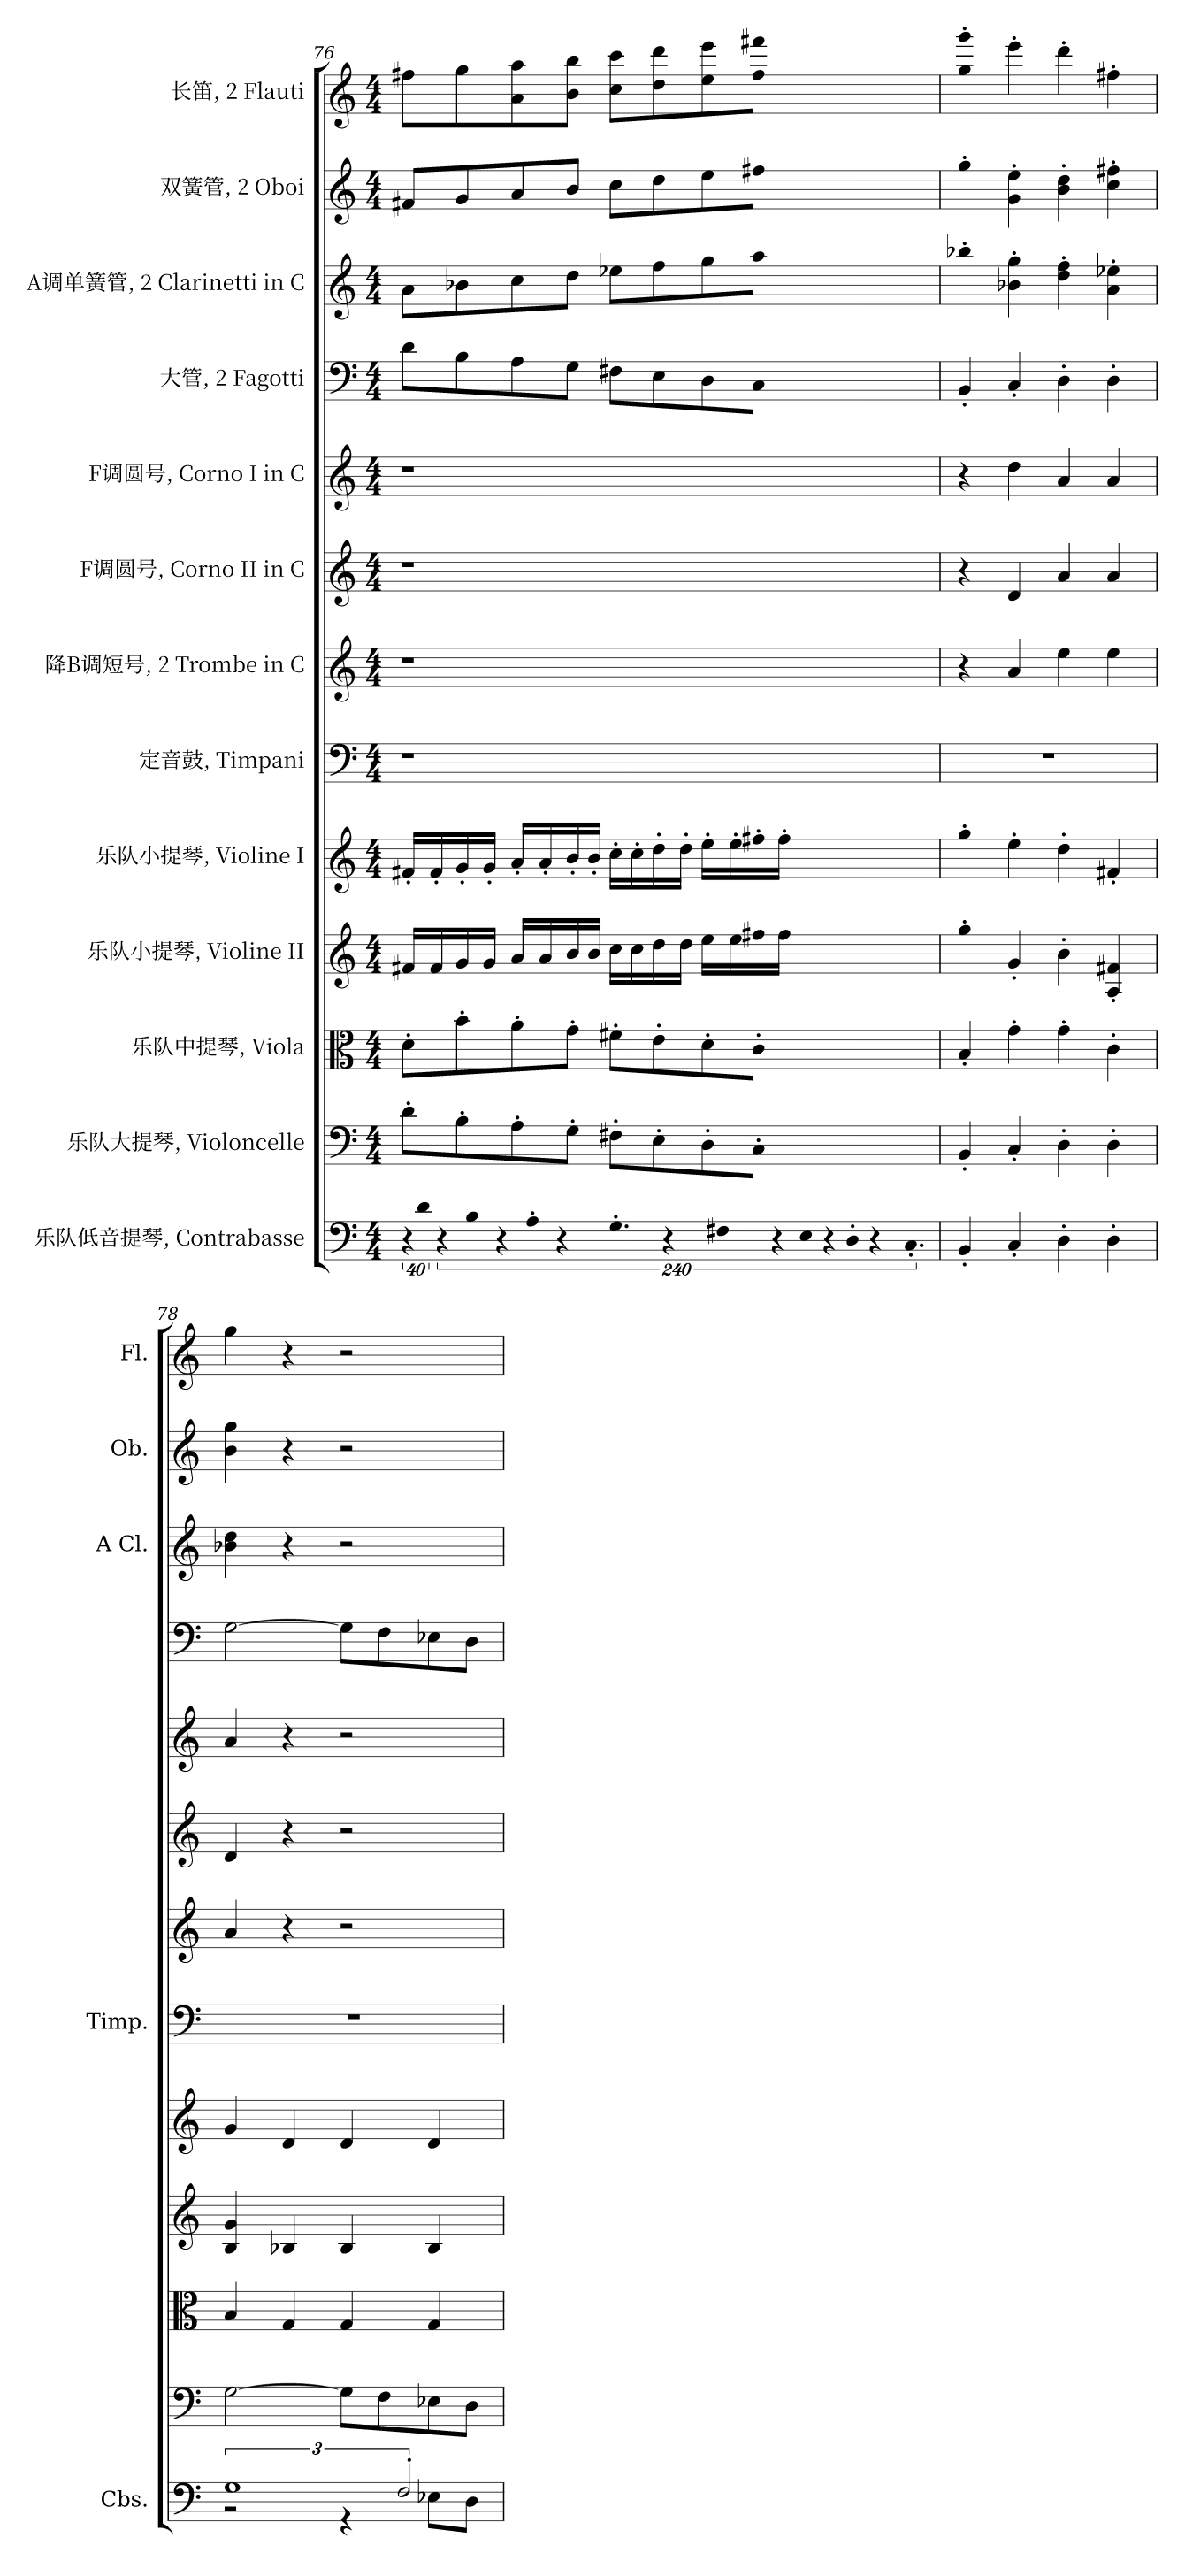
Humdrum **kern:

**kern	**kern	**kern	**kern	**kern	**kern	**kern	**kern	**kern	**kern	**kern	**kern	**kern
*part13	*part12	*part11	*part10	*part9	*part8	*part7	*part6	*part5	*part4	*part3	*part2	*part1
*staff13	*staff12	*staff11	*staff10	*staff9	*staff8	*staff7	*staff6	*staff5	*staff4	*staff3	*staff2	*staff1
*I"乐队低音提琴, Contrabasse	*I"乐队大提琴, Violoncelle	*I"乐队中提琴, Viola	*I"乐队小提琴, Violine II	*I"乐队小提琴, Violine I	*I"定音鼓, Timpani	*I"降B调短号, 2 Trombe in C	*I"F调圆号, Corno II in C	*I"F调圆号, Corno I in C	*I"大管, 2 Fagotti	*I"A调单簧管, 2 Clarinetti in C	*I"双簧管, 2 Oboi	*I"长笛, 2 Flauti
*I'Cbs.	*	*	*	*	*I'Timp.	*	*	*	*	*I'A Cl.	*I'Ob.	*I'Fl.
*clefF4	*clefF4	*clefC3	*clefG2	*clefG2	*clefF4	*clefG2	*clefG2	*clefG2	*clefF4	*clefG2	*clefG2	*clefG2
*ITrd7c12	*	*	*	*	*	*ITrd1c2	*ITrd4c7	*ITrd4c7	*	*ITrd1c2	*	*
*k[]	*k[]	*k[]	*k[]	*k[]	*k[]	*k[b-e-]	*k[b-]	*k[b-]	*k[]	*k[b-e-]	*k[]	*k[]
*M4/4	*M4/4	*M4/4	*M4/4	*M4/4	*M4/4	*M4/4	*M4/4	*M4/4	*M4/4	*M4/4	*M4/4	*M4/4
=76	=76	=76	=76	=76	=76	=76	=76	=76	=76	=76	=76	=76
!LO:N:vis=32	!	!	!	!	!	!	!	!	!	!	!	!
640%23r	8d'\L	8d'\L	16f#X/LL	16f#X'/LL	1r	1r	1r	1r	8d\L	8g\L	8f#X/L	8ff#X\L
!LO:N:vis=32	!	!	!	!	!	!	!	!	!	!	!	!
640%23D\	.	.	.	.	.	.	.	.	.	.	.	.
.	.	.	16f#/	16f#'/	.	.	.	.	.	.	.	.
!LO:N:vis=16	!	!	!	!	!	!	!	!	!	!	!	!
1920%137r	.	.	.	.	.	.	.	.	.	.	.	.
.	8B'\	8b'\	16g/	16g'/	.	.	.	.	8B\	8a-X\	8g/	8gg\
!LO:N:vis=16	!	!	!	!	!	!	!	!	!	!	!	!
1920%137BB\	.	.	.	.	.	.	.	.	.	.	.	.
.	.	.	16g/JJ	16g'/JJ	.	.	.	.	.	.	.	.
!LO:N:vis=16	!	!	!	!	!	!	!	!	!	!	!	!
1920%137r	.	.	.	.	.	.	.	.	.	.	.	.
.	8A'\	8a'\	16a/LL	16a'/LL	.	.	.	.	8A\	8b-\	8a/	8a\ 8aa\
!LO:N:vis=16	!	!	!	!	!	!	!	!	!	!	!	!
1920%137AA'\	.	.	.	.	.	.	.	.	.	.	.	.
.	.	.	16a/	16a'/	.	.	.	.	.	.	.	.
!LO:N:vis=32	!	!	!	!	!	!	!	!	!	!	!	!
640%23r	.	.	.	.	.	.	.	.	.	.	.	.
.	8G'\J	8g'\J	16b/	16b'/	.	.	.	.	8G\J	8cc\J	8b/J	8b\ 8bb\J
!LO:N:vis=16.	!	!	!	!	!	!	!	!	!	!	!	!
960%103GG'\	.	.	.	.	.	.	.	.	.	.	.	.
.	.	.	16b/JJ	16b'/JJ	.	.	.	.	.	.	.	.
.	8F#X'\L	8f#X'\L	16cc\LL	16cc'\LL	.	.	.	.	8F#X\L	8dd-X\L	8cc\L	8cc\ 8ccc\L
!LO:N:vis=32	!	!	!	!	!	!	!	!	!	!	!	!
640%23r	.	.	.	.	.	.	.	.	.	.	.	.
!LO:N:vis=32	!	!	!	!	!	!	!	!	!	!	!	!
640%23FF#X\	.	.	.	.	.	.	.	.	.	.	.	.
.	.	.	16cc\	16cc'\	.	.	.	.	.	.	.	.
!LO:N:vis=16	!	!	!	!	!	!	!	!	!	!	!	!
1920%137r	.	.	.	.	.	.	.	.	.	.	.	.
.	8E'\	8e'\	16dd\	16dd'\	.	.	.	.	8E\	8ee-\	8dd\	8dd\ 8ddd\
!LO:N:vis=16	!	!	!	!	!	!	!	!	!	!	!	!
1920%137EE\	.	.	.	.	.	.	.	.	.	.	.	.
.	.	.	16dd\JJ	16dd'\JJ	.	.	.	.	.	.	.	.
!LO:N:vis=16	!	!	!	!	!	!	!	!	!	!	!	!
1920%137r	.	.	.	.	.	.	.	.	.	.	.	.
.	8D'\	8d'\	16ee\LL	16ee'\LL	.	.	.	.	8D\	8ff\	8ee\	8ee\ 8eee\
!LO:N:vis=16	!	!	!	!	!	!	!	!	!	!	!	!
1920%137DD'\	.	.	.	.	.	.	.	.	.	.	.	.
.	.	.	16ee\	16ee'\	.	.	.	.	.	.	.	.
!LO:N:vis=32	!	!	!	!	!	!	!	!	!	!	!	!
640%23r	.	.	.	.	.	.	.	.	.	.	.	.
.	8C'\J	8c'\J	16ff#X\	16ff#X'\	.	.	.	.	8C\J	8gg\J	8ff#X\J	8ff#\ 8fff#X\J
!LO:N:vis=16.	!	!	!	!	!	!	!	!	!	!	!	!
960%103CC'/	.	.	.	.	.	.	.	.	.	.	.	.
.	.	.	16ff#\JJ	16ff#'\JJ	.	.	.	.	.	.	.	.
.	960ryy	960ryy	960ryy	960ryy	960ryy	960ryy	960ryy	960ryy	960ryy	960ryy	960ryy	960ryy
=77	=77	=77	=77	=77	=77	=77	=77	=77	=77	=77	=77	=77
*	*	*	*	*	*	*	*	*	*	*	*	*MM198
4BBB'/	4BB'/	4B'/	4gg'\	4gg'\	1r	4r	4r	4r	4BB'/	4aa-X'\	4gg'\	4gg\' 4ggg\'
4CC'/	4C'/	4g'\	4g'/	4ee'\	.	4g/	4G/	4g\	4C'/	4a-X\' 4ff\'	4g\' 4ee\'	4eee'\
*	*	*	*	*	*	*	*	*	*	*	*	*MM205
4DD'\	4D'\	4g'\	4b'\	4dd'\	.	4dd\	4d/	4d/	4D'\	4cc\' 4ee-\'	4b\' 4dd\'	4ddd'\
4DD'\	4D'\	4c'\	4A/' 4f#X/'	4f#X'/	.	4dd\	4d/	4d/	4D'\	4g\' 4dd-X\'	4cc\' 4ff#X\'	4ff#X'\
!!LO:PB:g=z
=78	=78	=78	=78	=78	=78	=78	=78	=78	=78	=78	=78	=78
*	*	*	*	*	*	*	*	*	*	*	*	*MM186
*^	*	*	*	*	*	*	*	*	*	*	*	*
3%2GG	2r	[2G\	4B/	4B/ 4g/	4g/	1r	4g/	4G/	4d/	[2G\	4a-X\ 4cc\	4b\ 4gg\	4gg\
.	.	.	4G/	4B-X/	4d/	.	4r	4r	4r	.	4r	4r	4r
*	*	*	*	*	*	*	*	*	*	*	*	*	*MM196
.	4r	8G\L]	4G/	4B-/	4d/	.	2r	2r	2r	8G\L]	2r	2r	2r
.	.	8F\	.	.	.	.	.	.	.	8F\	.	.	.
3FF'/	.	.	.	.	.	.	.	.	.	.	.	.	.
.	8EE-X\L	8E-X\	4G/	4B-/	4d/	.	.	.	.	8E-X\	.	.	.
.	8DD\J	8D\J	.	.	.	.	.	.	.	8D\J	.	.	.
*v	*v	*	*	*	*	*	*	*	*	*	*	*	*
=	=	=	=	=	=	=	=	=	=	=	=	=
*-	*-	*-	*-	*-	*-	*-	*-	*-	*-	*-	*-	*-
